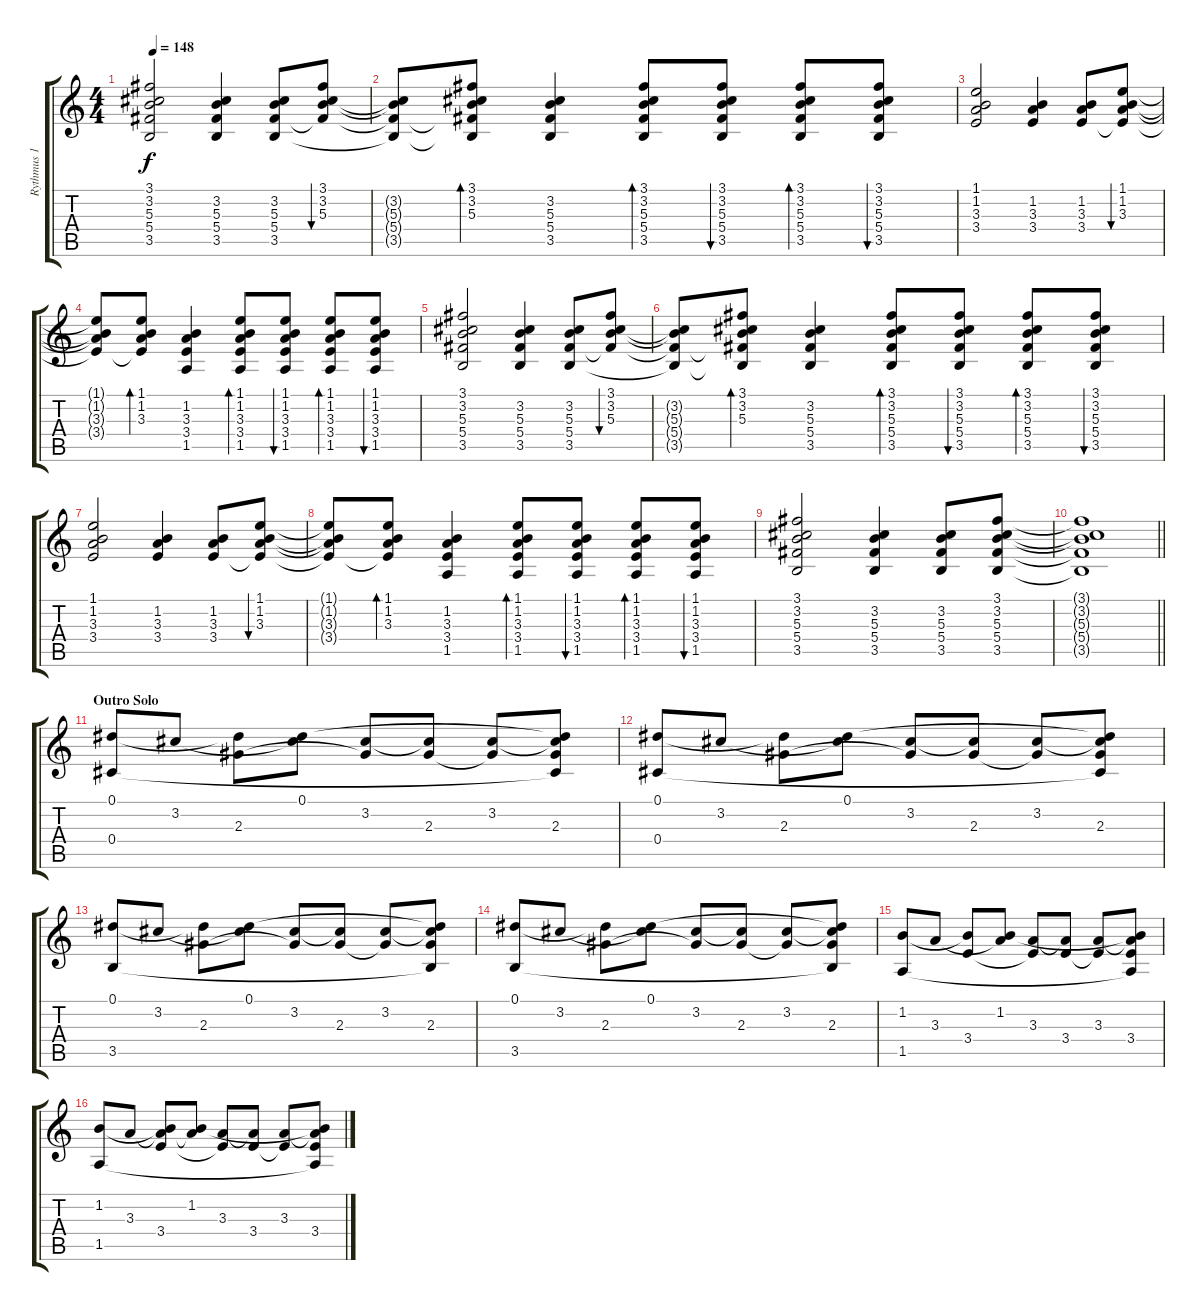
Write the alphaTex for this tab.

\track ("Rythmus 1" "Rythmus 1") {instrument acousticguitarsteel}
\staff {score tabs}
\tuning (Eb4 Bb3 Gb3 Db3 Ab2 Eb2) {hide}
\ts (4 4)
\tempo 148
\clef g2
\ks c
(3.1 3.2 5.3 5.4 3.5).2{dy f} (3.2 5.3 5.4 3.5).4 (3.2 5.3 5.4 3.5).8 (3.1 3.2 5.3 5.4{t}).8{bu 30} |
(3.2{t} 5.3{t} 5.4{t} 3.5{t}).8 (3.1 3.2 5.3 5.4{t} 3.5{t}).8{bd 30} (3.2 5.3 5.4 3.5).4 (3.1 3.2 5.3 5.4 3.5).8{bd 30} (3.1 3.2 5.3 5.4 3.5).8{bu 30} (3.1 3.2 5.3 5.4 3.5).8{bd 30} (3.1 3.2 5.3 5.4 3.5).8{bu 30} |
(1.1 1.2 3.3 3.4).2{volume 14} (1.2 3.3 3.4).4 (1.2 3.3 3.4).8 (1.1 1.2 3.3 3.4{t}).8{bu 30} |
(1.1{t} 1.2{t} 3.3{t} 3.4{t}).8 (1.1 1.2 3.3 3.4{t}).8{bd 30} (1.2 3.3 3.4 1.5).4 (1.1 1.2 3.3 3.4 1.5).8{bd 30} (1.1 1.2 3.3 3.4 1.5).8{bu 30} (1.1 1.2 3.3 3.4 1.5).8{bd 30} (1.1 1.2 3.3 3.4 1.5).8{bu 30} |
(3.1 3.2 5.3 5.4 3.5).2 (3.2 5.3 5.4 3.5).4 (3.2 5.3 5.4 3.5).8 (3.1 3.2 5.3 5.4{t}).8{bu 30} |
(3.2{t} 5.3{t} 5.4{t} 3.5{t}).8 (3.1 3.2 5.3 5.4{t} 3.5{t}).8{bd 30} (3.2 5.3 5.4 3.5).4 (3.1 3.2 5.3 5.4 3.5).8{bd 30} (3.1 3.2 5.3 5.4 3.5).8{bu 30} (3.1 3.2 5.3 5.4 3.5).8{bd 30} (3.1 3.2 5.3 5.4 3.5).8{bu 30} |
(1.1 1.2 3.3 3.4).2 (1.2 3.3 3.4).4 (1.2 3.3 3.4).8 (1.1 1.2 3.3 3.4{t}).8{bu 30} |
(1.1{t} 1.2{t} 3.3{t} 3.4{t}).8 (1.1 1.2 3.3 3.4{t}).8{bd 30} (1.2 3.3 3.4 1.5).4 (1.1 1.2 3.3 3.4 1.5).8{bd 30} (1.1 1.2 3.3 3.4 1.5).8{bu 30} (1.1 1.2 3.3 3.4 1.5).8{bd 30} (1.1 1.2 3.3 3.4 1.5).8{bu 30} |
(3.1 3.2 5.3 5.4 3.5).2 (3.2 5.3 5.4 3.5).4 (3.2 5.3 5.4 3.5).8 (3.1 3.2 5.3 5.4 3.5).8 |
\barLineRight lightlight
(3.1{t} 3.2{t} 5.3{t} 5.4{t} 3.5{t}).1 |
\section ("" "Outro Solo")
(0.1 0.4).8 3.2.8 (0.1{t} 2.3).8 (0.1 3.2{t}).8 (3.2 2.3{t}).8 (3.2{t} 2.3).8 (3.2 2.3{t}).8 (0.1{t} 3.2{t} 2.3 0.4{t}).8 |
(0.1 0.4).8 3.2.8 (0.1{t} 2.3).8 (0.1 3.2{t}).8 (3.2 2.3{t}).8 (3.2{t} 2.3).8 (3.2 2.3{t}).8 (0.1{t} 3.2{t} 2.3 0.4{t}).8 |
(0.1 3.5).8 3.2.8 (0.1{t} 2.3).8 (0.1 3.2{t}).8 (3.2 2.3{t}).8 (3.2{t} 2.3).8 (3.2 2.3{t}).8 (0.1{t} 3.2{t} 2.3 3.5{t}).8 |
(0.1 3.5).8 3.2.8 (0.1{t} 2.3).8 (0.1 3.2{t}).8 (3.2 2.3{t}).8 (3.2{t} 2.3).8 (3.2 2.3{t}).8 (0.1{t} 3.2{t} 2.3 3.5{t}).8 |
(1.2 1.5).8 3.3.8 (1.2{t} 3.4).8 (1.2 3.3{t}).8 (3.3 3.4{t}).8 (3.3{t} 3.4).8 (3.3 3.4{t}).8 (1.2{t} 3.3{t} 3.4 1.5{t}).8 |
(1.2 1.5).8 3.3.8 (1.2{t} 3.3{t} 3.4).8 (1.2 3.3{t}).8 (3.3 3.4{t}).8 (3.3{t} 3.4).8 (3.3 3.4{t}).8 (1.2{t} 3.3{t} 3.4 1.5{t}).8
